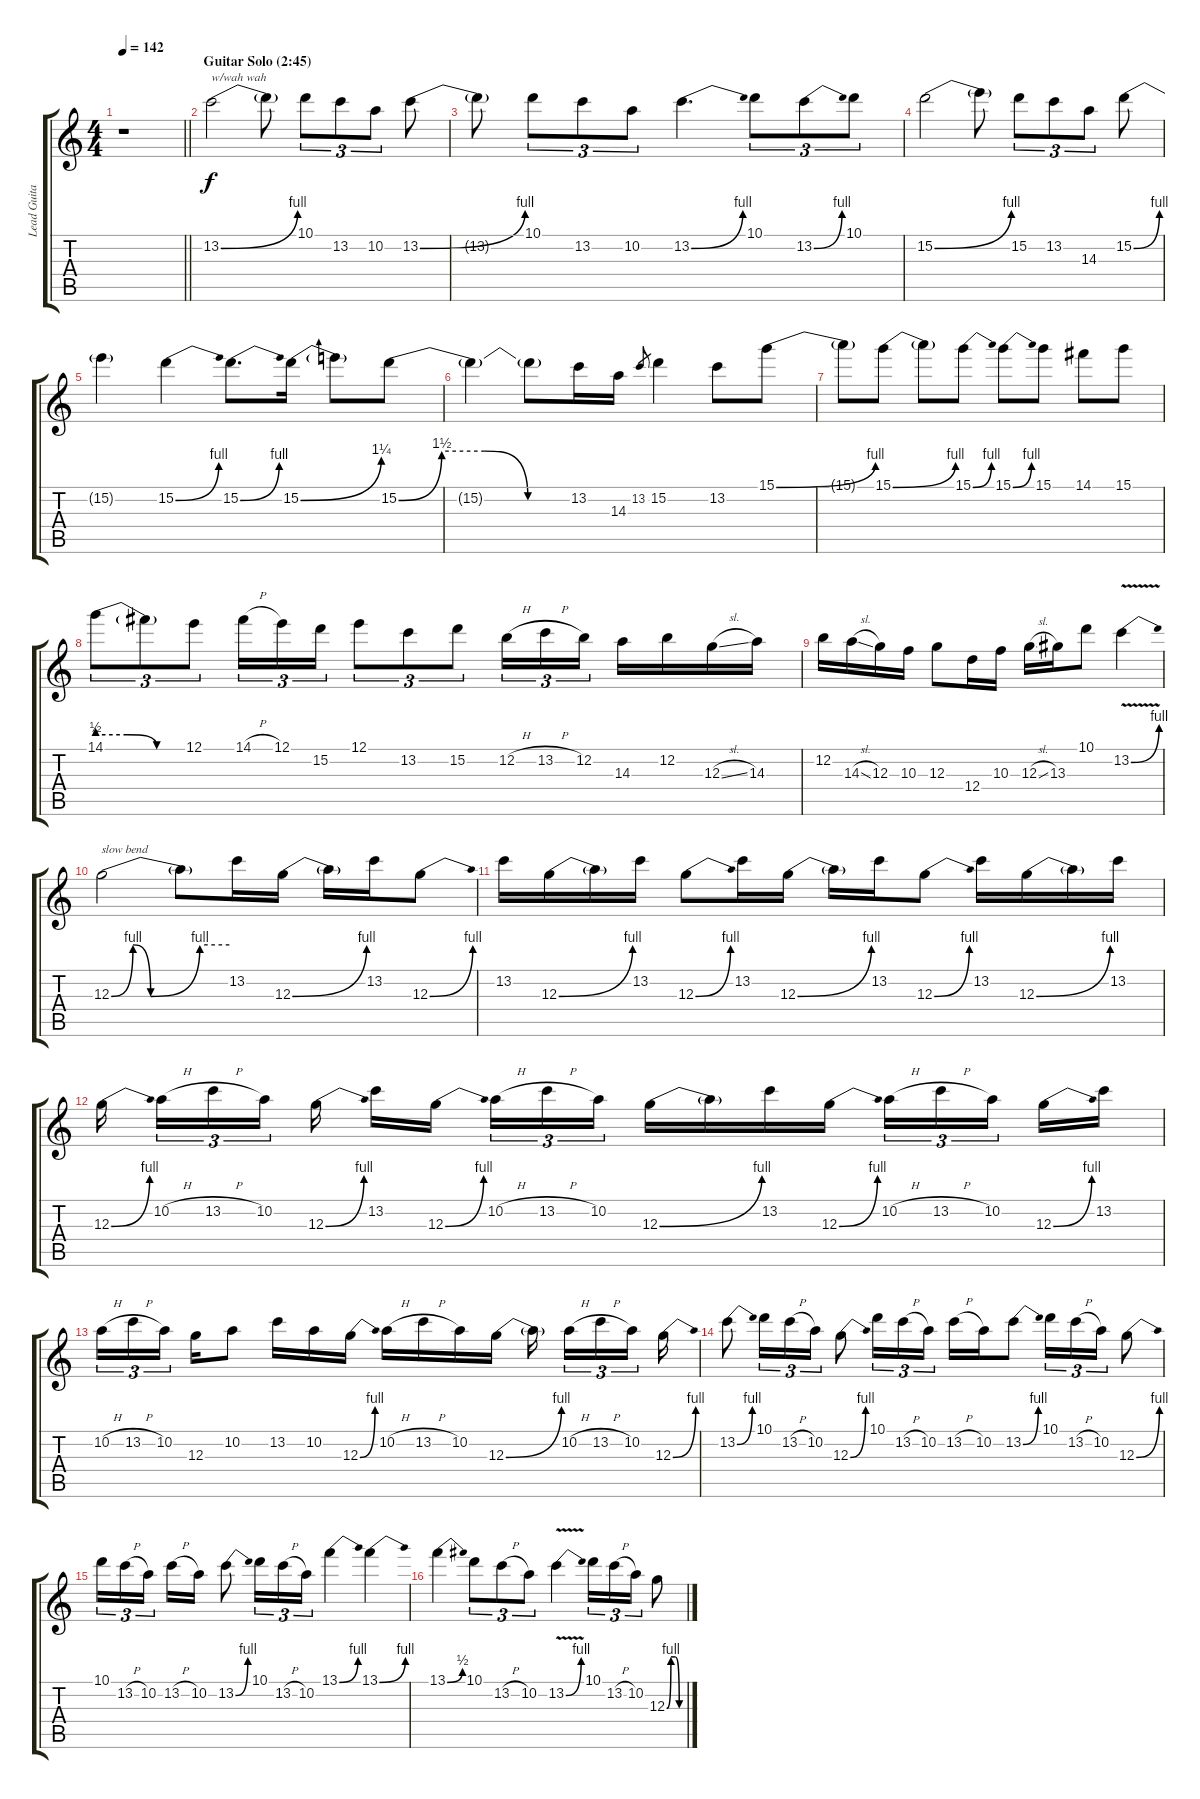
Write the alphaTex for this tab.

\track ("Lead Guitar (Slash)  " "Lead Guita") {instrument overdrivenguitar}
\staff {score tabs}
\tuning (E4 B3 G3 D3 A2 D2) {hide}
\ts (4 4)
\tempo 142
\clef g2
\barLineRight lightlight
\ks c
r.1{dy mp balance 8} |
\section ("" "Guitar Solo (2:45)")
13.2{be (bend 0 0 60 4)}.2{txt "w/wah wah" dy f} 13.2{t}.8 10.1.8{tu (3 2)} 13.2.8{tu (3 2)} 10.2.8{tu (3 2)} 13.2{be (bend 0 0 60 4)}.8 |
13.2{t}.8 10.1.8{tu (3 2)} 13.2.8{tu (3 2)} 10.2.8{tu (3 2)} 13.2{be (bend 0 0 60 4)}.4{d} 10.1.8{tu (3 2)} 13.2{be (bend 0 0 60 4)}.8{tu (3 2)} 10.1.8{tu (3 2)} |
15.2{be (bend 0 0 60 4)}.2 15.2{t}.8 15.2.8{tu (3 2)} 13.2.8{tu (3 2)} 14.3.8{tu (3 2)} 15.2{be (bend 0 0 60 4)}.8 |
15.2{t}.4 15.2{be (bend 0 0 60 4)}.4 15.2{be (bend 0 0 60 4)}.8{d} 15.2{be (bend 0 0 60 5)}.16 15.2{t}.8 15.2{be (custom 0 0 15 6 30 6 45 0 60 0)}.8 |
15.2{t}.4 15.2{t}.8 13.2.16 14.3.16 13.2.8{gr} 15.2.4 13.2.8 15.1{be (bend 0 0 60 4)}.8 |
15.1{t}.8 15.1{be (bend 0 0 60 4)}.8 15.1{t}.8 15.1{be (bend 0 0 60 4)}.8 15.1{be (bend 0 0 60 4)}.8 15.1.8 14.1.8 15.1.8 |
14.1{be (custom 0 2 20 2 40 0 60 0)}.8{tu (3 2)} 14.1{t}.8{tu (3 2)} 12.1.8{tu (3 2)} 14.1{h}.16{tu (3 2)} 12.1.16{tu (3 2)} 15.2.16{tu (3 2)} 12.1.8{tu (3 2)} 13.2.8{tu (3 2)} 15.2.8{tu (3 2)} 12.2{h}.16{tu (3 2)} 13.2{h}.16{tu (3 2)} 12.2.16{tu (3 2)} 14.3.16 12.2.16 12.3{sl}.16 14.3.16 |
12.2.16 14.3{sl}.16 12.3.16 10.3.16 12.3.8 12.4.16 10.3.16 12.3{sl}.16 13.3.16 10.1.8 13.2{be (bend 0 0 60 4) v}.4 |
12.3{be (custom 0 0 11 4 20 0 45 4 60 4)}.2{txt "slow bend"} 12.3{t}.8 13.2.16 12.3{be (bend 0 0 60 4)}.16 12.3{t}.16 13.2.16 12.3{be (bend 0 0 60 4)}.8 |
13.2.16 12.3{be (bend 0 0 60 4)}.16 12.3{t}.16 13.2.16 12.3{be (bend 0 0 60 4)}.8 13.2.16 12.3{be (bend 0 0 60 4)}.16 12.3{t}.16 13.2.16 12.3{be (bend 0 0 60 4)}.8 13.2.16 12.3{be (bend 0 0 60 4)}.16 12.3{t}.16 13.2.16 |
12.3{be (bend 0 0 60 4)}.16{beam splitsecondary} 10.2{h}.16{tu (3 2)} 13.2{h}.16{tu (3 2)} 10.2.16{tu (3 2) beam splitsecondary} 12.3{be (bend 0 0 60 4)}.16 13.2.16 12.3{be (bend 0 0 60 4)}.16{beam splitsecondary} 10.2{h}.16{tu (3 2)} 13.2{h}.16{tu (3 2)} 10.2.16{tu (3 2)} 12.3{be (bend 0 0 60 4)}.16 12.3{t}.16 13.2.16 12.3{be (bend 0 0 60 4)}.16 10.2{h}.16{tu (3 2)} 13.2{h}.16{tu (3 2)} 10.2.16{tu (3 2) beam splitsecondary} 12.3{be (bend 0 0 60 4)}.16 13.2.16 |
10.2{h}.16{tu (3 2)} 13.2{h}.16{tu (3 2)} 10.2.16{tu (3 2) beam splitsecondary} 12.3.16 10.2.8 13.2.16 10.2.16 12.3{be (bend 0 0 60 4)}.16 10.2{h}.16 13.2{h}.16 10.2.16 12.3{be (bend 0 0 60 4)}.16 12.3{t}.16{beam splitsecondary} 10.2{h}.16{tu (3 2)} 13.2{h}.16{tu (3 2)} 10.2.16{tu (3 2) beam splitsecondary} 12.3{be (bend 0 0 60 4)}.16 |
13.2{be (bend 0 0 60 4)}.8 10.1.16{tu (3 2)} 13.2{h}.16{tu (3 2)} 10.2.16{tu (3 2)} 12.3{be (bend 0 0 60 4)}.8 10.1.16{tu (3 2)} 13.2{h}.16{tu (3 2)} 10.2.16{tu (3 2)} 13.2{h}.16 10.2.16 13.2{be (bend 0 0 60 4)}.8 10.1.16{tu (3 2)} 13.2{h}.16{tu (3 2)} 10.2.16{tu (3 2)} 12.3{be (bend 0 0 60 4)}.8 |
10.1.16{tu (3 2)} 13.2{h}.16{tu (3 2)} 10.2.16{tu (3 2) beam splitsecondary} 13.2{h}.16 10.2.16 13.2{be (bend 0 0 60 4)}.8 10.1.16{tu (3 2)} 13.2{h}.16{tu (3 2)} 10.2.16{tu (3 2)} 13.1{be (bend 0 0 60 4)}.4 13.1{be (bend 0 0 60 4)}.4 |
13.1{be (bend 0 0 60 2)}.4 10.1.8{tu (3 2)} 13.2{h}.8{tu (3 2)} 10.2.8{tu (3 2)} 13.2{be (bend 0 0 60 4) v}.4 10.1.16{tu (3 2)} 13.2{h}.16{tu (3 2)} 10.2.16{tu (3 2)} 12.3{be (custom 0 0 15 4 30 4 45 0 60 0)}.8
